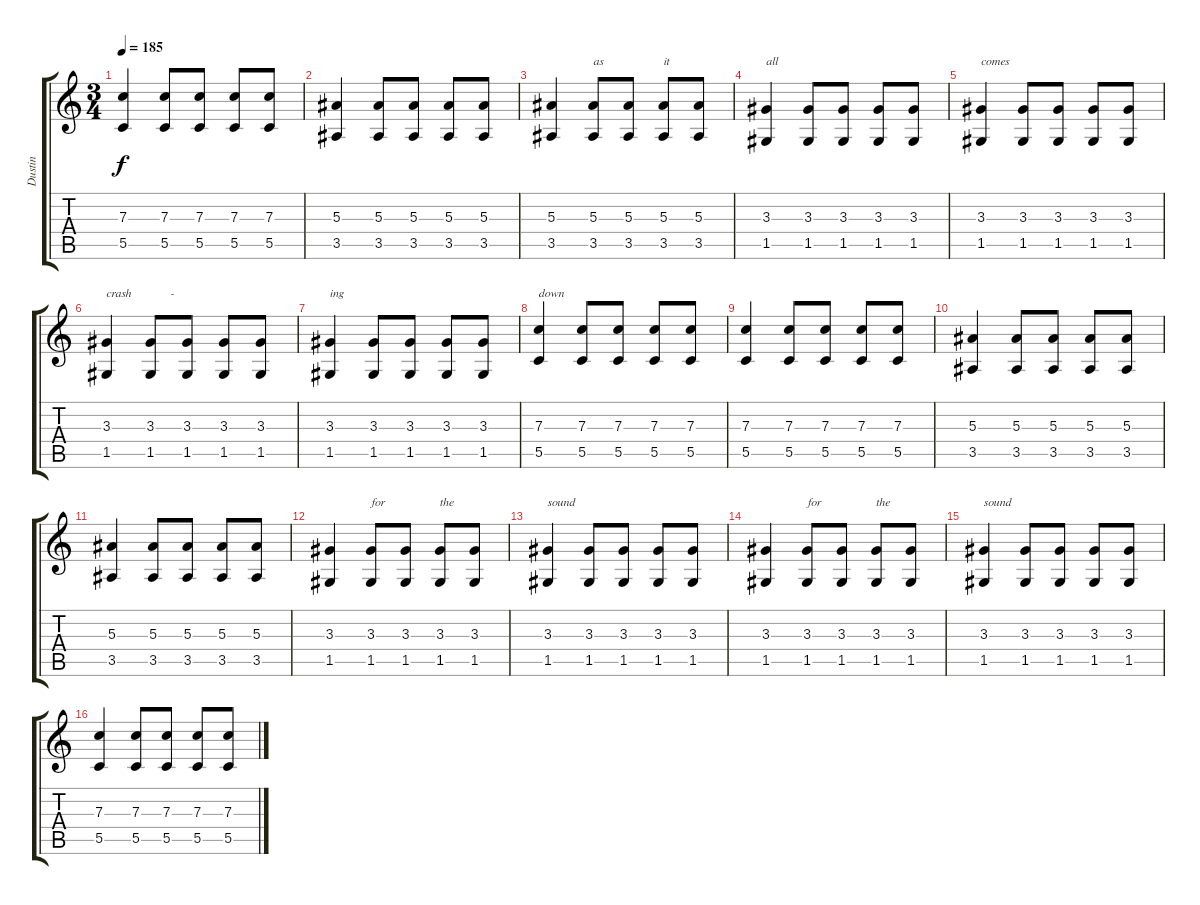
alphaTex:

\track ("Dustin" "Dustin") {instrument overdrivenguitar}
\staff {score tabs}
\tuning (D4 A3 F3 C3 G2 C2) {hide}
\ts (3 4)
\tempo 185
\clef g2
\ks c
(7.3 5.5).4{dy f} (7.3 5.5).8 (7.3 5.5).8 (7.3 5.5).8 (7.3 5.5).8 |
(5.3 3.5).4 (5.3 3.5).8 (5.3 3.5).8 (5.3 3.5).8 (5.3 3.5).8 |
(5.3 3.5).4 (5.3 3.5).8{txt "as"} (5.3 3.5).8 (5.3 3.5).8{txt "it"} (5.3 3.5).8 |
(3.3 1.5).4{txt "all"} (3.3 1.5).8 (3.3 1.5).8 (3.3 1.5).8 (3.3 1.5).8 |
(3.3 1.5).4{txt "comes"} (3.3 1.5).8 (3.3 1.5).8 (3.3 1.5).8 (3.3 1.5).8 |
(3.3 1.5).4{txt "crash             -"} (3.3 1.5).8 (3.3 1.5).8 (3.3 1.5).8 (3.3 1.5).8 |
(3.3 1.5).4{txt "ing"} (3.3 1.5).8 (3.3 1.5).8 (3.3 1.5).8 (3.3 1.5).8 |
(7.3 5.5).4{txt "down"} (7.3 5.5).8 (7.3 5.5).8 (7.3 5.5).8 (7.3 5.5).8 |
(7.3 5.5).4 (7.3 5.5).8 (7.3 5.5).8 (7.3 5.5).8 (7.3 5.5).8 |
(5.3 3.5).4 (5.3 3.5).8 (5.3 3.5).8 (5.3 3.5).8 (5.3 3.5).8 |
(5.3 3.5).4 (5.3 3.5).8 (5.3 3.5).8 (5.3 3.5).8 (5.3 3.5).8 |
(3.3 1.5).4 (3.3 1.5).8{txt "for "} (3.3 1.5).8 (3.3 1.5).8{txt "the"} (3.3 1.5).8 |
(3.3 1.5).4{txt "sound"} (3.3 1.5).8 (3.3 1.5).8 (3.3 1.5).8 (3.3 1.5).8 |
(3.3 1.5).4 (3.3 1.5).8{txt "for "} (3.3 1.5).8 (3.3 1.5).8{txt "the"} (3.3 1.5).8 |
(3.3 1.5).4{txt "sound"} (3.3 1.5).8 (3.3 1.5).8 (3.3 1.5).8 (3.3 1.5).8 |
(7.3 5.5).4 (7.3 5.5).8 (7.3 5.5).8 (7.3 5.5).8 (7.3 5.5).8
